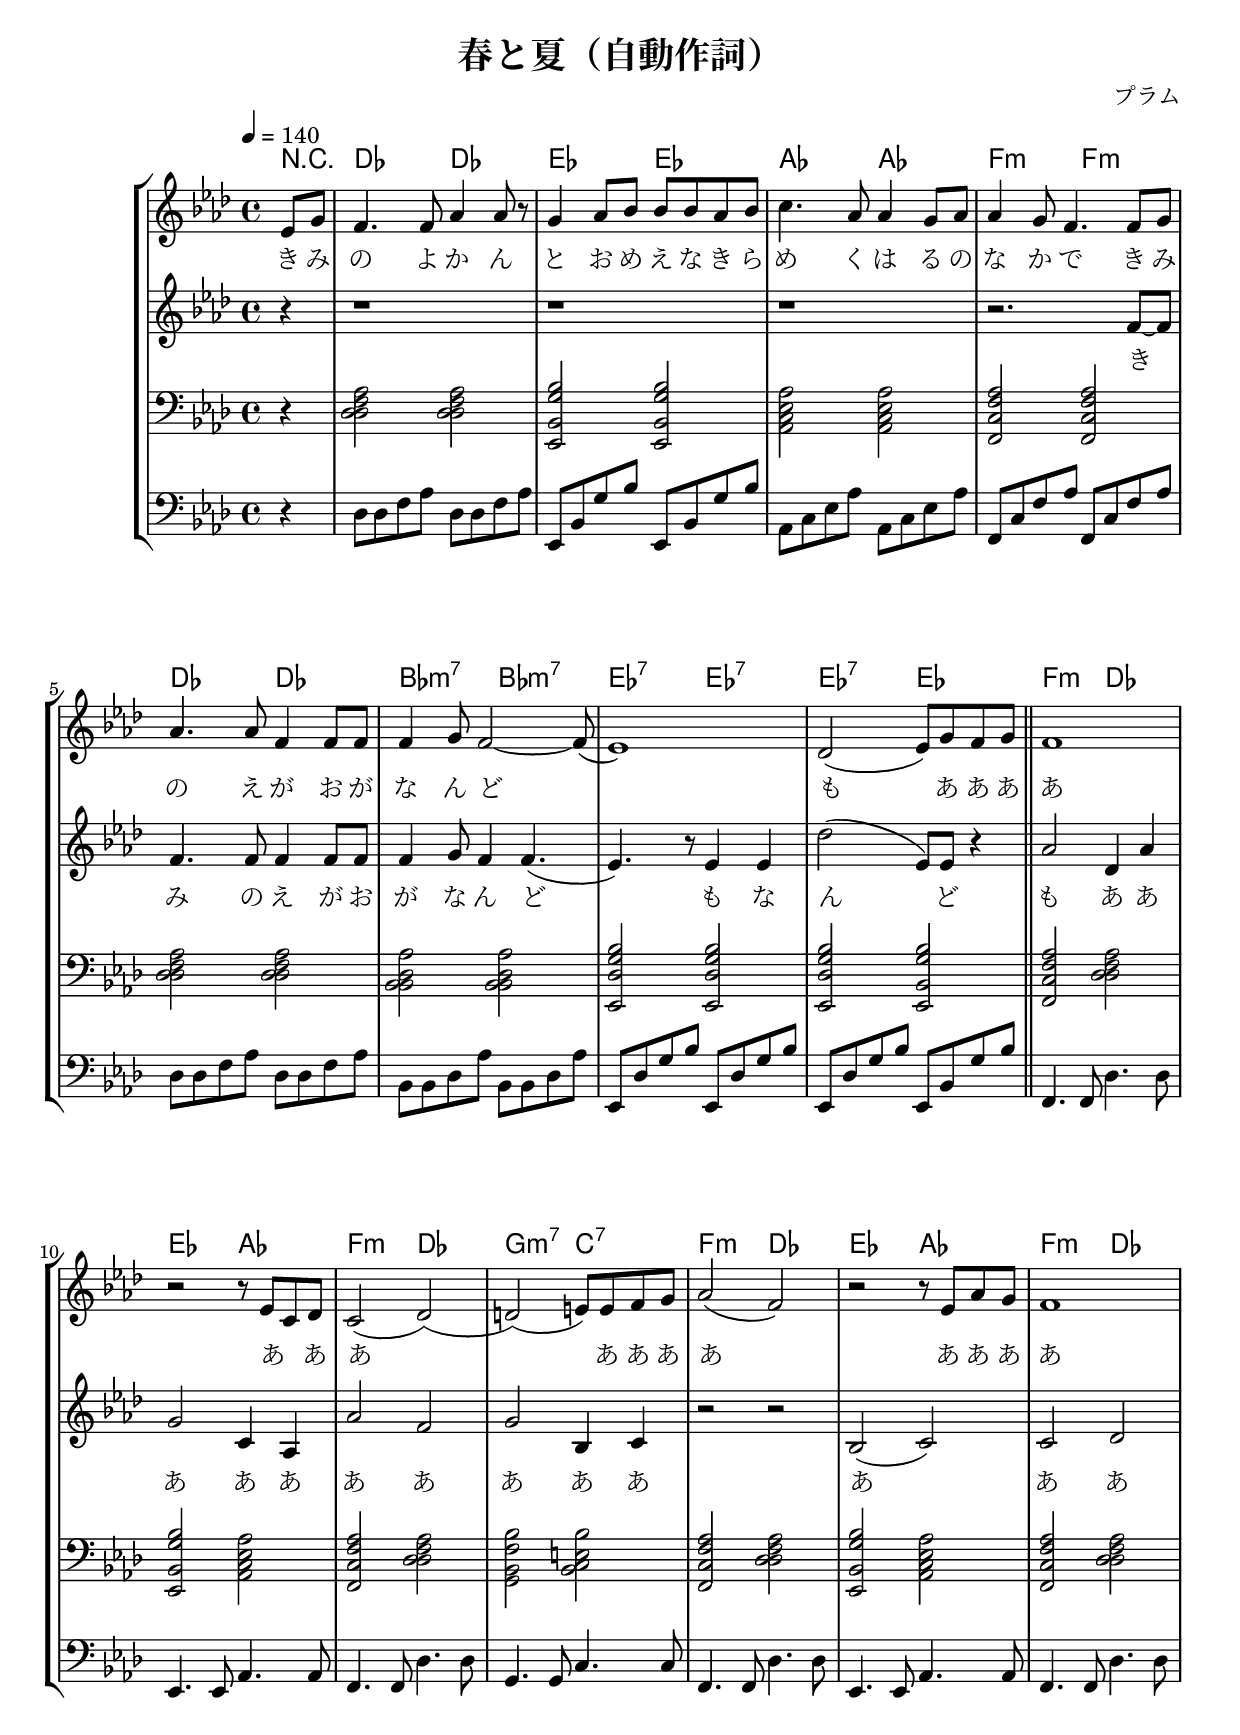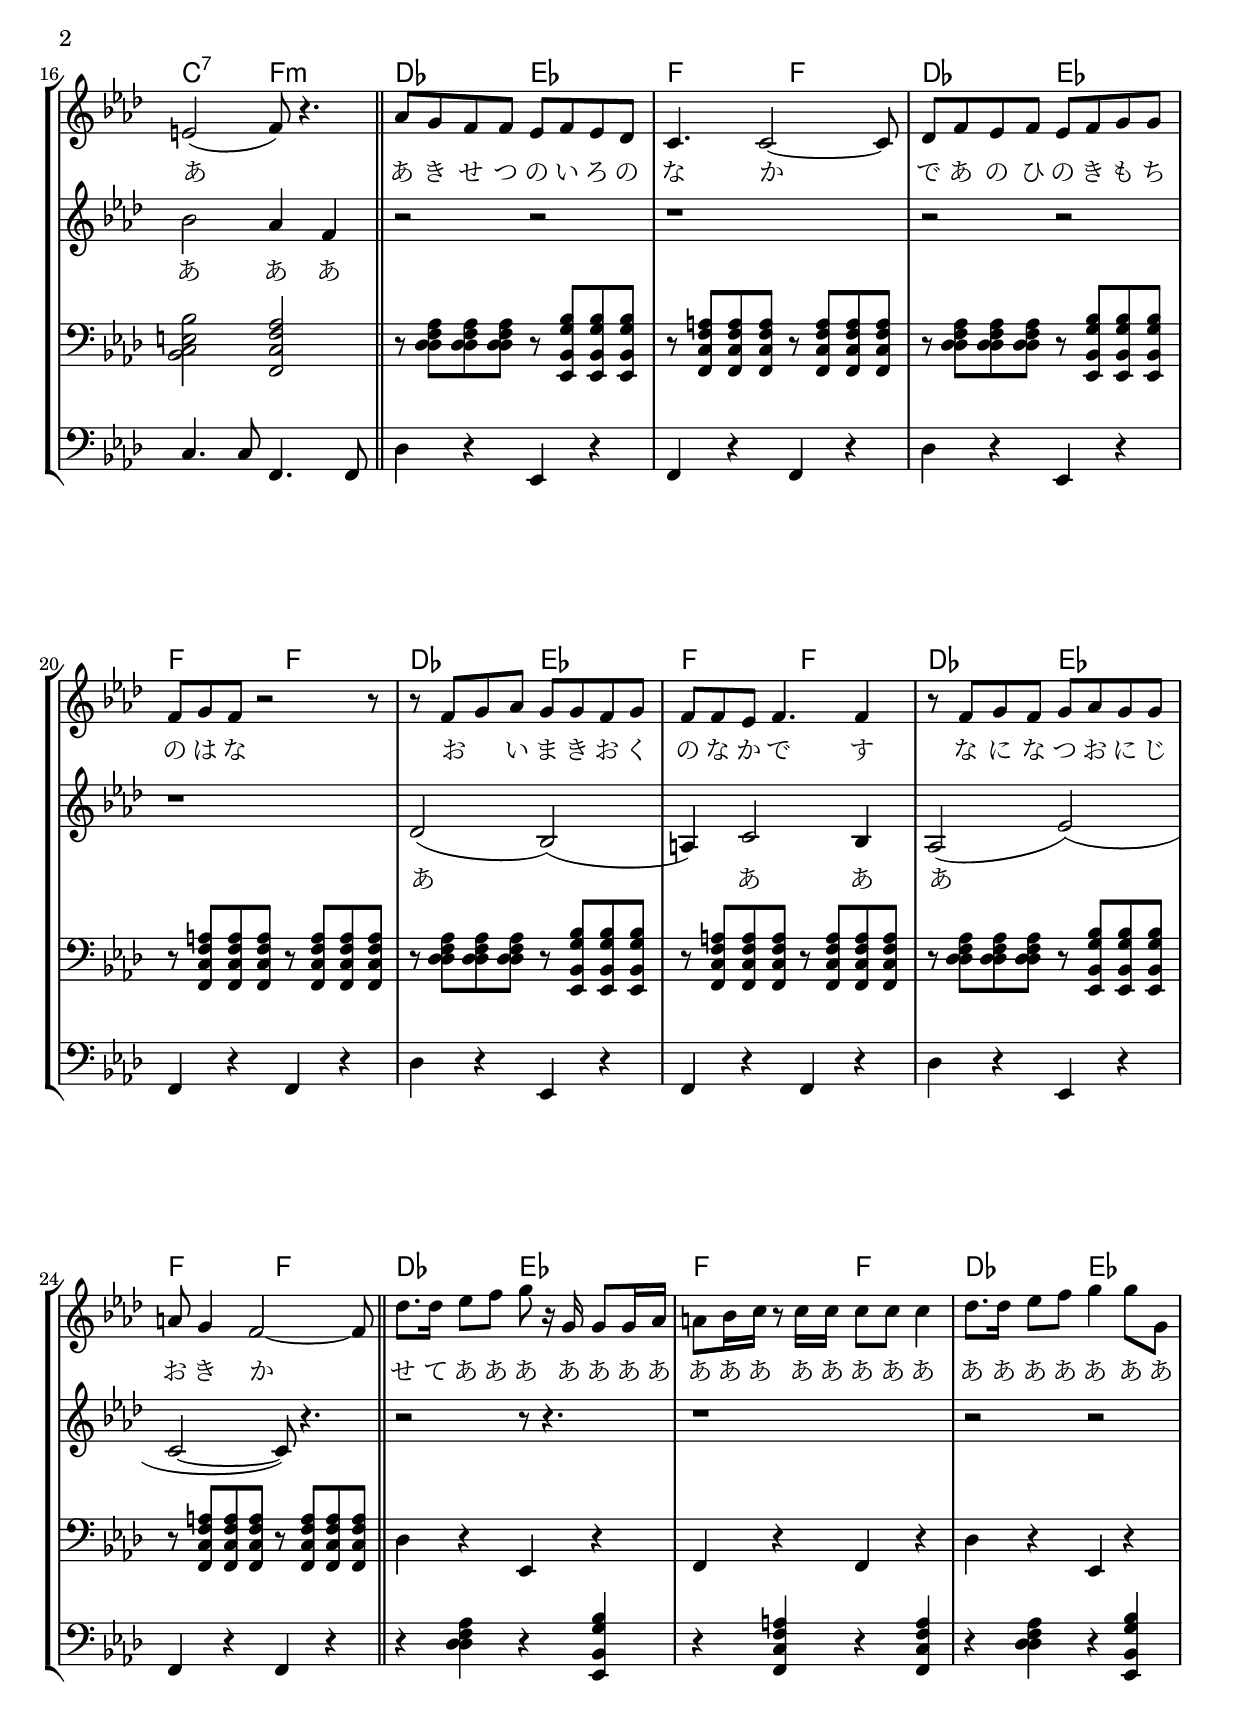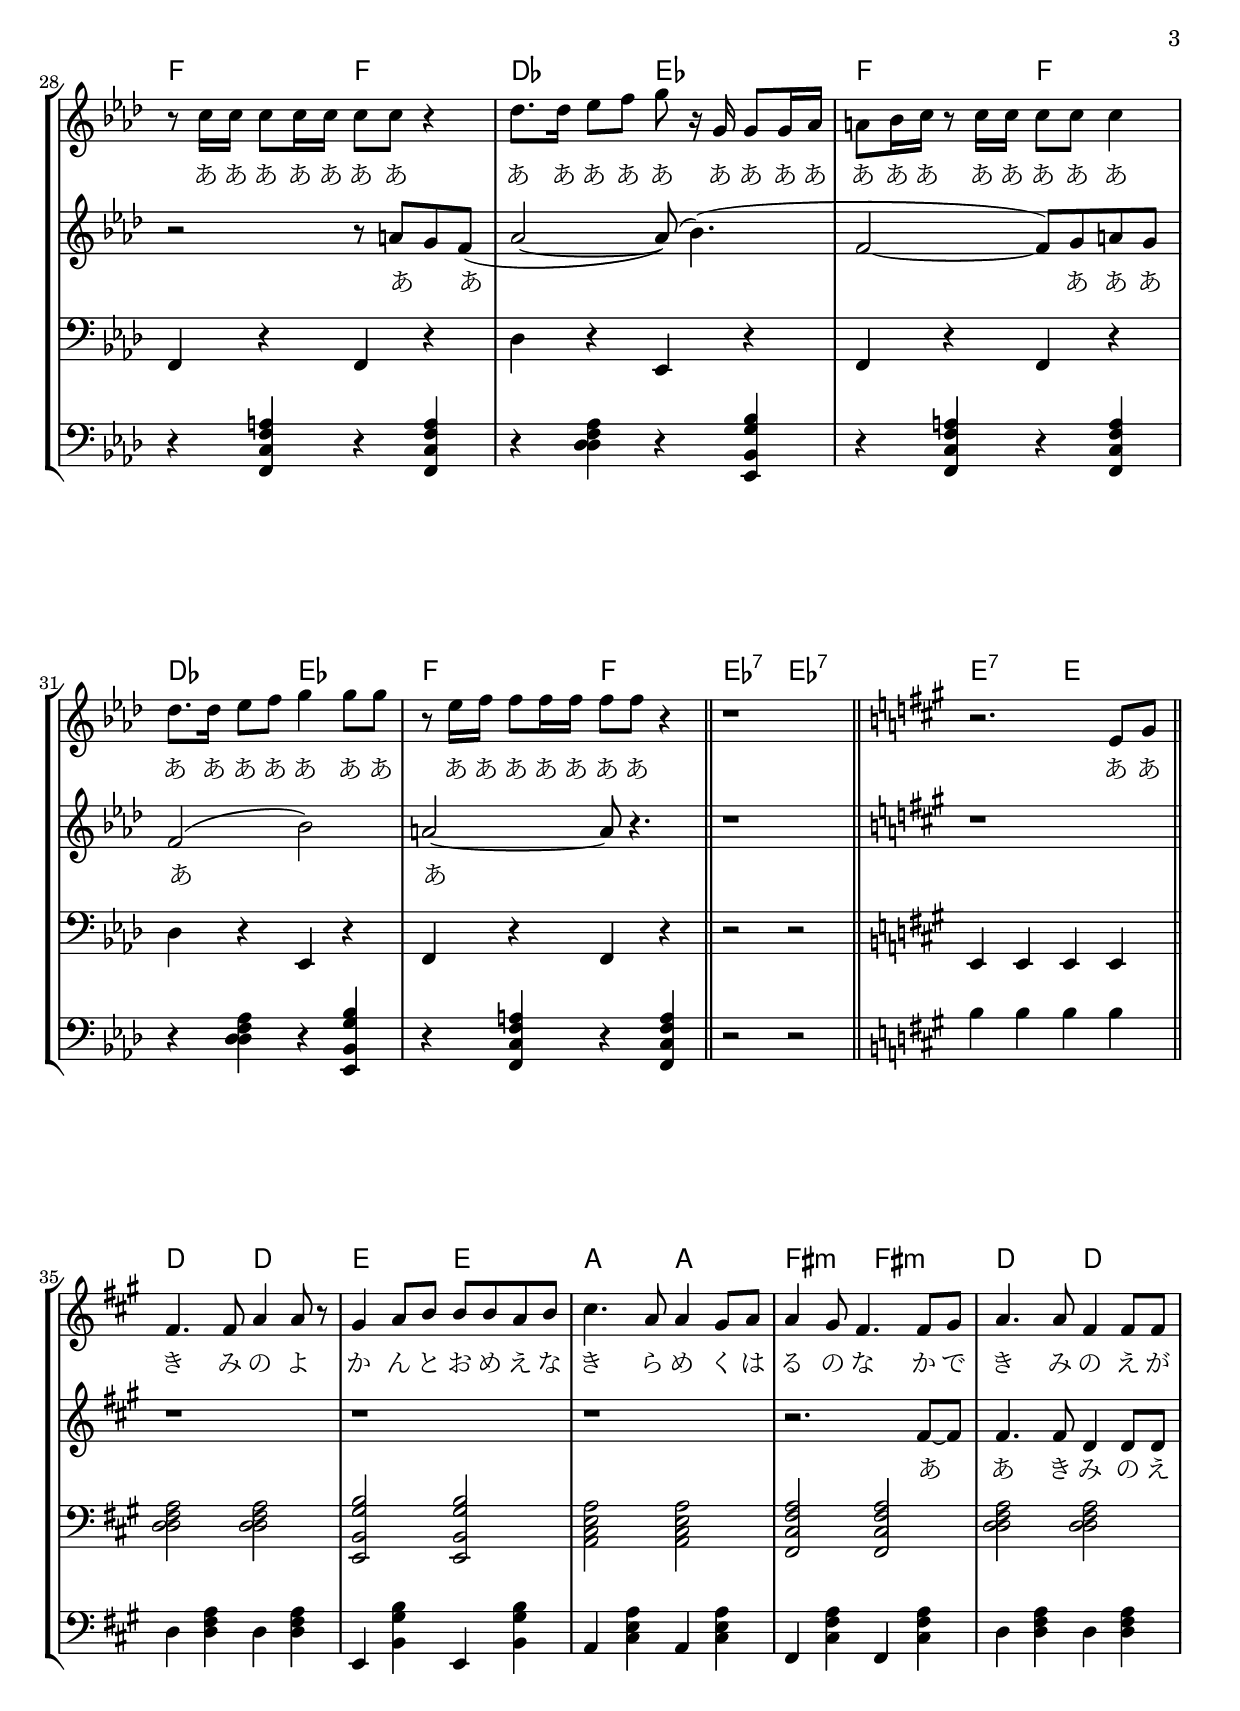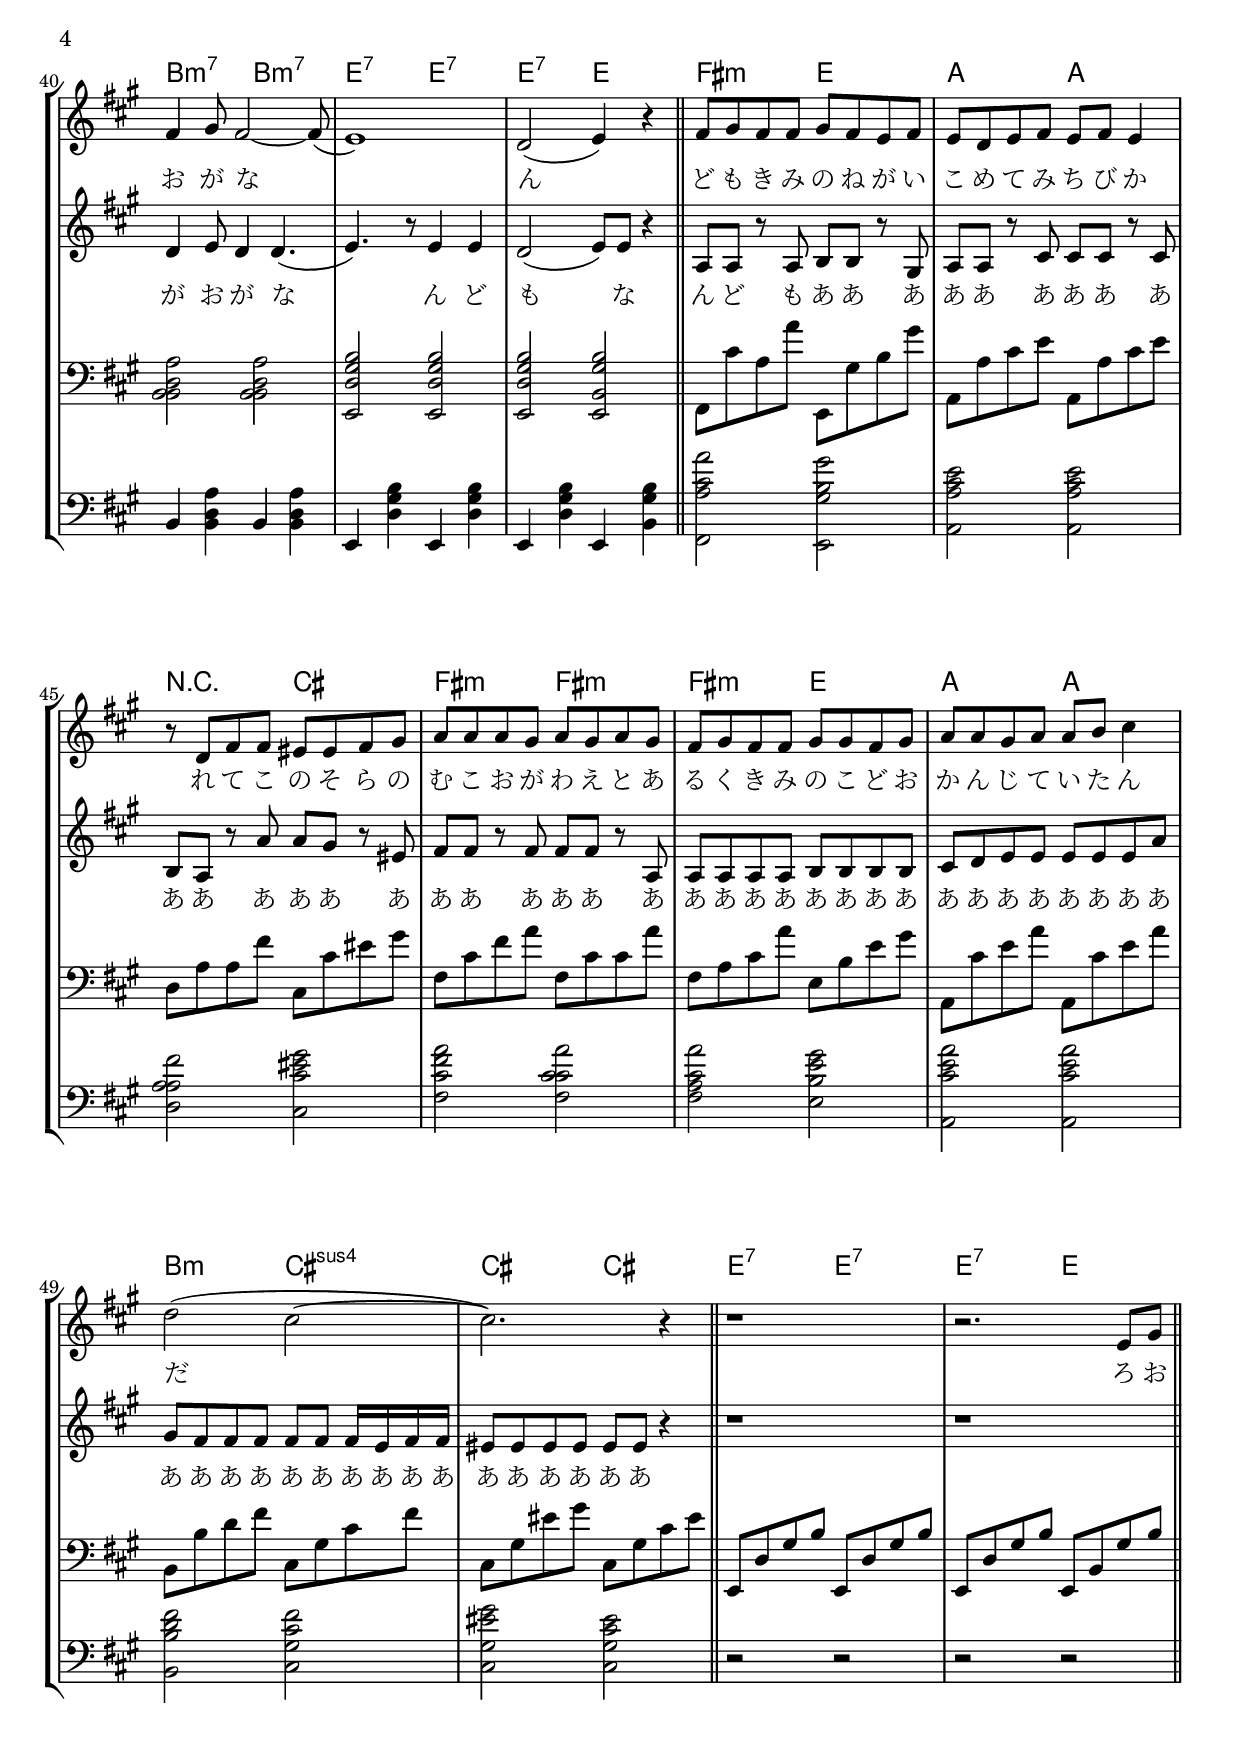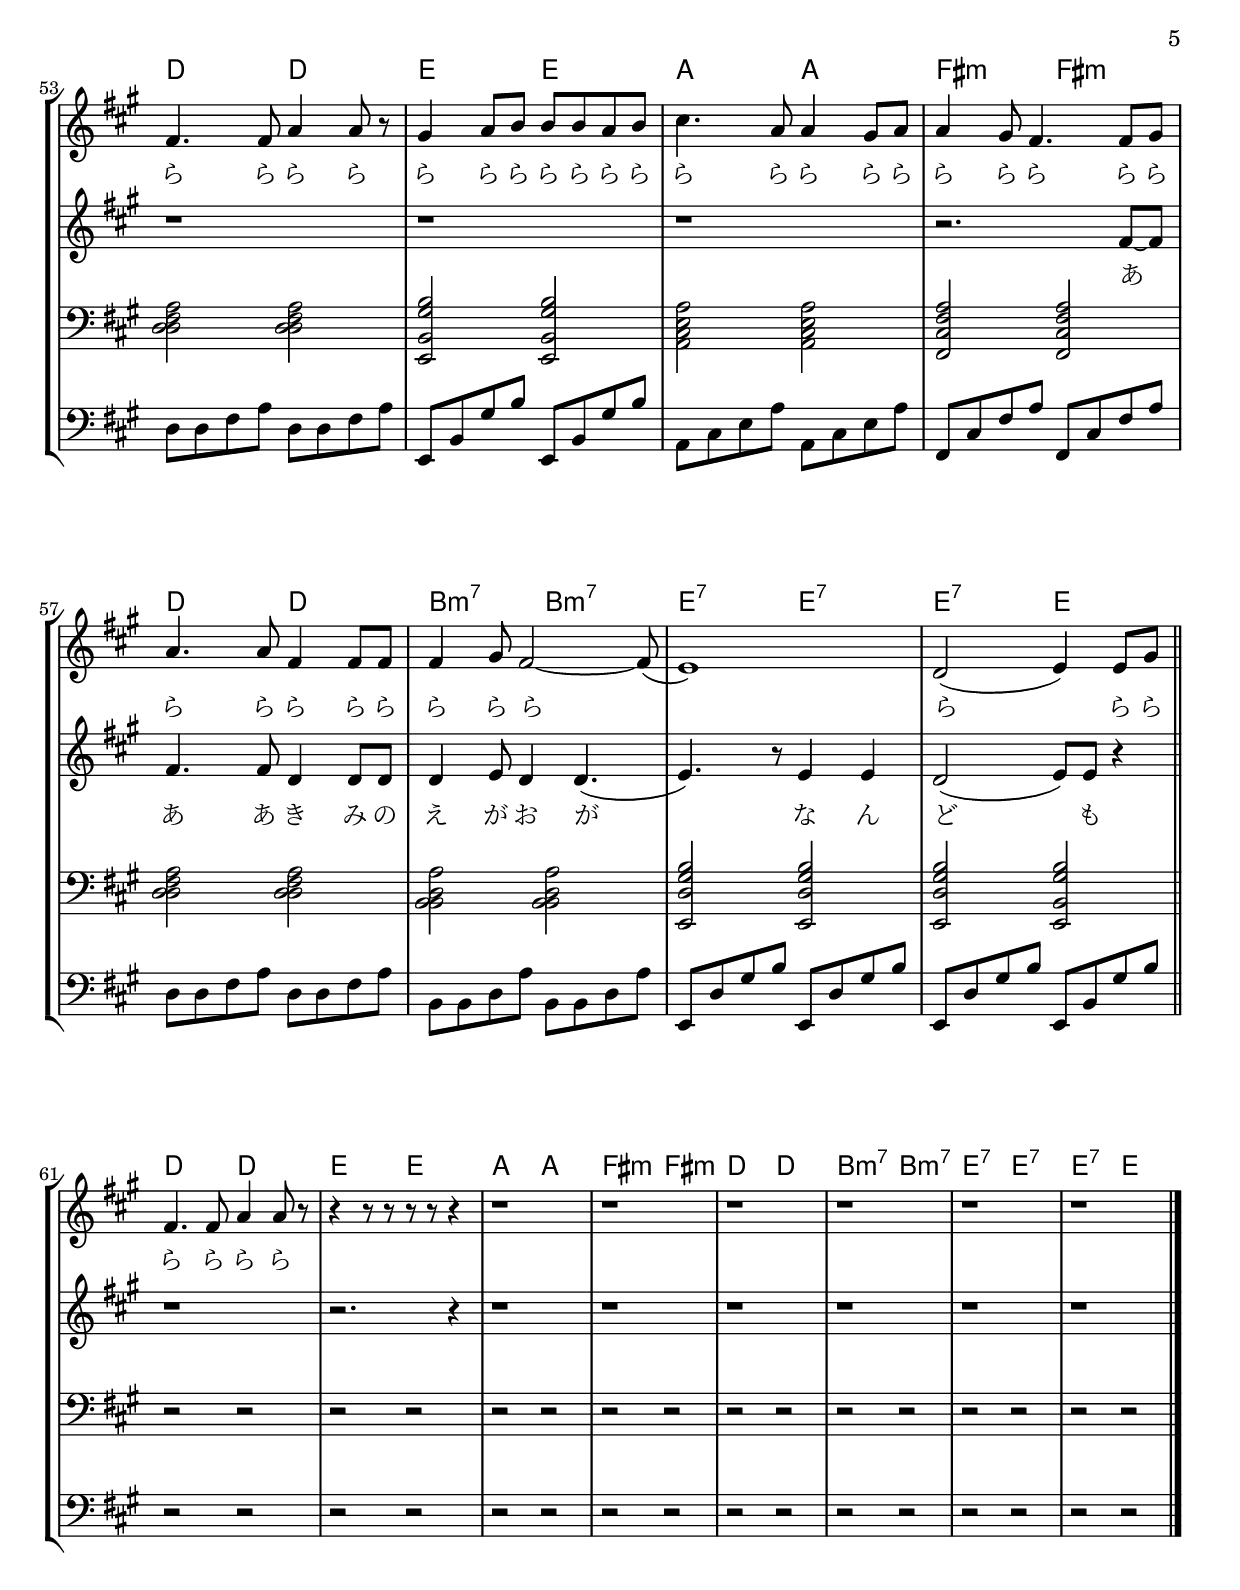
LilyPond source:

\version "2.12.1"

\header {
	title = \markup {春と夏（自動作詞）}
	composer = \markup \center-column {プラム}
}

harmony = \chordmode {
		r4des2 des es es as as f:m f:m des des bes:min7 bes:min7 es:7 es:7 es:7 es 

	f:m des es as f:m des g:min7 c:7 f:m des es as f:m des c:7 f:m 

	des es f f des es f f des es f f des es f f 

	des es f f des es f f des es f f des es f f 

	es:7 es:7 

	e:7 e 

	d d e e a a fis:m fis:m d d b:min7 b:min7 e:7 e:7 e:7 e 

	fis:m e a a r cis fis:m fis:m fis:m e a a b:m cis:sus4 cis cis 

	e:7 e:7 e:7 e 

	d d e e a a fis:m fis:m d d b:min7 b:min7 e:7 e:7 e:7 e 

	d d e e a a fis:m fis:m d d b:min7 b:min7 e:7 e:7 e:7 e 
}

melody = {
	\set Staff.midiInstrument = #"fss0.37"
	\partial 8*2
		\key as \major
	\tempo 4 = 140
es'8  g'8 
	f'4.  f'8  as'4  as'8  r8 
	g'4  as'8  bes'8  bes'8  bes'8  as'8  bes'8 
	c''4.  as'8  as'4  g'8  as'8 
	as'4  g'8  f'4.  f'8  g'8 
	as'4.  as'8  f'4  f'8  f'8 
	f'4  g'8  f'2~f'8 
	(es'1) 
	des'2  (es'8)  	\set Staff.midiInstrument = #"Violin"
	g'8  f'8  g'8 
	f'1 
	r2~r8  es'8  c'8  des'8 
	c'2  (des'2) 
	(d'2)  (e'8)  e'8  f'8  g'8 
	as'2  (f'2) 
	r2  r8  es'8  as'8  g'8 
	f'1 
	e'2  (f'8)  	r4. 	\set Staff.midiInstrument = #"fss0.37"
	as'8  g'8  f'8  f'8  es'8  f'8  es'8  des'8 
	c'4.  c'2~c'8 
	des'8  f'8  es'8  f'8  es'8  f'8  g'8  g'8 
	f'8  g'8  f'8  r2~r8 
	r8  f'8  g'8  as'8  g'8  g'8  f'8  g'8 
	f'8  f'8  es'8  f'4.  f'4 
	r8  f'8  g'8  f'8  g'8  as'8  g'8  g'8 
	a'8  g'4  f'2~f'8
	\set Staff.midiInstrument = #"Electric Grand"
	 des''8.  des''16  es''8  f''8  g''8  r16  g'16  g'8  g'16  as'16 
	a'8  bes'16  c''16  r8  c''16  c''16  c''8  c''8  c''4 
	des''8.  des''16  es''8  f''8  g''4  g''8  g'8 
	r8  c''16  c''16  c''8  c''16  c''16  c''8  c''8  r4 
	des''8.  des''16  es''8  f''8  g''8  r16  g'16  g'8  g'16  as'16 
	a'8  bes'16  c''16  r8  c''16  c''16  c''8  c''8  c''4 
	des''8.  des''16  es''8  f''8  g''4  g''8  g''8 
	r8  es''16  f''16  f''8  f''16  f''16  f''8  f''8  r4
	r1   
	\key a \major
	r2. 
	\set Staff.midiInstrument = #"fss0.37"
	e'8  gis'8 
	fis'4.  fis'8  a'4  a'8  r8 
	gis'4  a'8  b'8  b'8  b'8  a'8  b'8 
	cis''4.  a'8  a'4  gis'8  a'8 
	a'4  gis'8  fis'4.  fis'8  gis'8 
	a'4.  a'8  fis'4  fis'8  fis'8 
	fis'4  gis'8  fis'2~fis'8 
	(e'1) 
	d'2  (e'4)  	r4 	\set Staff.midiInstrument = #"fss0.37"
	fis'8  gis'8  fis'8  fis'8  gis'8  fis'8  e'8  fis'8 
	e'8  d'8  e'8  fis'8  e'8  fis'8  e'4 
	r8  d'8  fis'8  fis'8  eis'8  eis'8  fis'8  gis'8 
	a'8  a'8  a'8  gis'8  a'8  gis'8  a'8  gis'8 
	fis'8  gis'8  fis'8  fis'8  gis'8  gis'8  fis'8  gis'8 
	a'8  a'8  gis'8  a'8  a'8  b'8  cis''4 
	d''2  (cis''2~ 
	cis''2.)  	r4 	r1 | r2. 
	\set Staff.midiInstrument = #"fss0.37"
	e'8  gis'8 
	fis'4.  fis'8  a'4  a'8  r8 
	gis'4  a'8  b'8  b'8  b'8  a'8  b'8 
	cis''4.  a'8  a'4  gis'8  a'8 
	a'4  gis'8  fis'4.  fis'8  gis'8 
	a'4.  a'8  fis'4  fis'8  fis'8 
	fis'4  gis'8  fis'2~fis'8 
	(e'1) 
	d'2  (e'4)  	\set Staff.midiInstrument = #"fss0.37"
	e'8  gis'8 
	fis'4.  fis'8  a'4  a'8  r8 
	r4  r8  r8  r8  r8  	r4 r1 r1 r1 r1 r1 r1 	\bar "|."
}

words = \lyricmode {
	き  み  の  よ  か  ん  と  お  め  え  な  き  ら  め  く  は  る  の  な  か  で  き  み  の  え  が  お  が  な  ん  ど  も  
	あ  あ  あ  あ  あ  あ  あ  あ  あ  あ  あ  あ  あ  あ  あ  あ  あ  
	き  せ  つ  の  い  ろ  の  な  か  で  あ  の  ひ  の  き  も  ち  の  は  な  お  い  ま  き  お  く  の  な  か  で  す  な  に  な  つ  お  に  じ  お  き  か  せ  て  
	あ  あ  あ  あ  あ  あ  あ  あ  あ  あ  あ  あ  あ  あ  あ  あ  あ  あ  あ  あ  あ  あ  あ  あ  あ  あ  あ  あ  あ  あ  あ  あ  あ  あ  あ  あ  あ  あ  あ  あ  あ  あ  あ  あ  あ  あ  あ  あ  あ  あ  あ  あ  あ  あ  あ  あ  あ  あ  あ  あ  あ  あ  
	
	
	き  み  の  よ  か  ん  と  お  め  え  な  き  ら  め  く  は  る  の  な  か  で  き  み  の  え  が  お  が  な  ん  ど  も  
	き  み  の  ね  が  い  こ  め  て  み  ち  び  か  れ  て  こ  の  そ  ら  の  む  こ  お  が  わ  え  と  あ  る  く  き  み  の  こ  ど  お  か  ん  じ  て  い  た  ん  だ  ろ  お  
	
	ら  ら  ら  ら  ら  ら  ら  ら  ら  ら  ら  ら  ら  ら  ら  ら  ら  ら  ら  ら  ら  ら  ら  ら  ら  ら  ら  ら  ら  ら  ら  ら  
	ら  ら  ら  ら  ら  ら  
}

secondmelody = {
	\set Staff.midiInstrument = #"fss0.32"
	\partial 8*2
		\key as \major
	\tempo 4 = 140
r4 r1 ~ 
	r1 
	r1 
	 r2.  f'8  f'8 
	f'4.  f'8  f'4  f'8  f'8 
	f'4  g'8  f'4  f'4. 
	(es'4.)  r8  es'4  es'4 
	des''2  (es'8)  es'8  	r4 	\set Staff.midiInstrument = #"Viola"
	 as'2  des'4  as'4 
	g'2  c'4  as4 
	as'2  f'2 
	g'2  bes4  c'4 
	r2  r2 
	bes2  (c'2) 
	c'2  des'2 
	bes'2  as'4  f'4
	\set Staff.midiInstrument = #"Flute"
	r2  r2 
	r1 
	r2  r2 
	r1 
	des'2  (bes2) 
	(a4)  c'2  bes4 
	as2  (es'2) 
	(c'2~c'8)  	r4. 	\set Staff.midiInstrument = #"Violin"
	 r2~r8  r4. 
	r1 
	r2  r2 
	r2~r8  a'8  g'8  f'8 
	(as'2~as'8)  (bes'4.) 
	(f'2~f'8)  g'8  a'8  g'8 
	f'2  (bes'2) 
	a'2~a'8  	r4. 	r1   
	\key a \major
	r1   
	\set Staff.midiInstrument = #"fss0.32"
	r1 ~ 
	r1 
	r1 
	 r2.  fis'8  fis'8 
	fis'4.  fis'8  d'4  d'8  d'8 
	d'4  e'8  d'4  d'4. 
	(e'4.)  r8  e'4  e'4 
	d'2  (e'8)  e'8  	r4 	\set Staff.midiInstrument = #"Electric Grand"
	a8  a8  r8  a8  b8  b8  r8  gis8 
	a8  a8  r8  cis'8  cis'8  cis'8  r8  cis'8 
	b8  a8  r8  a'8  a'8  gis'8  r8  eis'8 
	fis'8  fis'8  r8  fis'8  fis'8  fis'8  r8  a8 
	a8  a8  a8  a8  b8  b8  b8  b8 
	cis'8  d'8  e'8  e'8  e'8  e'8  e'8  a'8 
	gis'8  fis'8  fis'8  fis'8  fis'8  fis'8  fis'16  e'16  fis'16  fis'16 
	eis'8  eis'8  eis'8  eis'8  eis'8  eis'8  	r4 	r1 | r1   
	\set Staff.midiInstrument = #"fss0.32"
	r1 ~ 
	r1 
	r1 
	 r2.  fis'8  fis'8 
	fis'4.  fis'8  d'4  d'8  d'8 
	d'4  e'8  d'4  d'4. 
	(e'4.)  r8  e'4  e'4 
	d'2  (e'8)  e'8  	r4 	\set Staff.midiInstrument = #"fss0.23"
	r1 ~ 
	r2.  	r4 r1 r1 r1 r1 r1 r1 	\bar "|."
}

secondwords = \lyricmode {
	き  み  の  え  が  お  が  な  ん  ど  も  な  ん  ど  も  
	あ  あ  あ  あ  あ  あ  あ  あ  あ  あ  あ  あ  あ  あ  あ  あ  あ  
	あ  あ  あ  あ  
	あ  あ  あ  あ  あ  あ  あ  あ  
	
	
	き  み  の  え  が  お  が  な  ん  ど  も  な  ん  ど  も  
	あ  あ  あ  あ  あ  あ  あ  あ  あ  あ  あ  あ  あ  あ  あ  あ  あ  あ  あ  あ  あ  あ  あ  あ  あ  あ  あ  あ  あ  あ  あ  あ  あ  あ  あ  あ  あ  あ  あ  あ  あ  あ  あ  あ  あ  あ  あ  あ  あ  あ  あ  あ  あ  あ  あ  あ  
	
	き  み  の  え  が  お  が  な  ん  ど  も  な  ん  ど  も  
	
}

tempochange = {
	\tempo 4 = 140
	r1 | r1 | r1 | r1 | r1 | r1 | r1 | r1 \bar "||"
	\tempo 4 = 140
	r1 | r1 | r1 | r1 | r1 | r1 | r1 | r1 \bar "||"
	\tempo 4 = 140
	r1 | r1 | r1 | r1 | r1 | r1 | r1 | r1 \bar "||"
	\tempo 4 = 140
	r1 | r1 | r1 | r1 | r1 | r1 | r1 | r1 \bar "||"
	\tempo 4 = 140
	r1 \bar "||"
	\tempo 4 = 140
	r1 \bar "||"
	\tempo 4 = 140
	r1 | r1 | r1 | r1 | r1 | r1 | r1 | r1 \bar "||"
	\tempo 4 = 140
	r1 | r1 | r1 | r1 | r1 | r1 | r1 | r1 \bar "||"
	\tempo 4 = 140
	r1 | r1 \bar "||"
	\tempo 4 = 140
	r1 | r1 | r1 | r1 | r1 | r1 | r1 | r1 \bar "||"
	\tempo 4 = 140
	r1 | r1 | r1 | r1 | r1 | r1 | r1 | r1 \bar "|."
}

mainacc = {
	\clef bass
	\set Staff.midiInstrument = #"Overdriven Guitar"
	\key as \major
	\tempo 4 = 140
	\partial 8*2
	r4	<des des f as>2
	<des des f as>2
	<es, bes, g bes>2
	<es, bes, g bes>2
	<as, c es as>2
	<as, c es as>2
	<f, c f as>2
	<f, c f as>2
	<des des f as>2
	<des des f as>2
	<bes, bes, des as>2
	<bes, bes, des as>2
	<es, des g bes>2
	<es, des g bes>2
	<es, des g bes>2
	<es, bes, g bes>2
	\bar "||"

	\set Staff.midiInstrument = #"Electric Grand"
	<f, c f as>2
	<des des f as>2
	<es, bes, g bes>2
	<as, c es as>2
	<f, c f as>2
	<des des f as>2
	<g, bes, f bes>2
	<c bes, e bes>2
	<f, c f as>2
	<des des f as>2
	<es, bes, g bes>2
	<as, c es as>2
	<f, c f as>2
	<des des f as>2
	<c bes, e bes>2
	<f, c f as>2
	\bar "||"

	\set Staff.midiInstrument = #"String Ensemble 1"
	r8 <des des f as>8 <des des f as>8 <des des f as>8
	r8 <es, bes, g bes>8 <es, bes, g bes>8 <es, bes, g bes>8
	r8 <f, c f a>8 <f, c f a>8 <f, c f a>8
	r8 <f, c f a>8 <f, c f a>8 <f, c f a>8
	r8 <des des f as>8 <des des f as>8 <des des f as>8
	r8 <es, bes, g bes>8 <es, bes, g bes>8 <es, bes, g bes>8
	r8 <f, c f a>8 <f, c f a>8 <f, c f a>8
	r8 <f, c f a>8 <f, c f a>8 <f, c f a>8
	r8 <des des f as>8 <des des f as>8 <des des f as>8
	r8 <es, bes, g bes>8 <es, bes, g bes>8 <es, bes, g bes>8
	r8 <f, c f a>8 <f, c f a>8 <f, c f a>8
	r8 <f, c f a>8 <f, c f a>8 <f, c f a>8
	r8 <des des f as>8 <des des f as>8 <des des f as>8
	r8 <es, bes, g bes>8 <es, bes, g bes>8 <es, bes, g bes>8
	r8 <f, c f a>8 <f, c f a>8 <f, c f a>8
	r8 <f, c f a>8 <f, c f a>8 <f, c f a>8
	\bar "||"

	\set Staff.midiInstrument = #"String Ensemble 1"
	des4 r4
	es,4 r4
	f,4 r4
	f,4 r4
	des4 r4
	es,4 r4
	f,4 r4
	f,4 r4
	des4 r4
	es,4 r4
	f,4 r4
	f,4 r4
	des4 r4
	es,4 r4
	f,4 r4
	f,4 r4
	\bar "||"

	\set Staff.midiInstrument = #"Acoustic grand"
	r2
	r2
	\bar "||"

	\set Staff.midiInstrument = #"Overdriven Guitar"
	\key a \major
	e,4 e,4
	e,4 e,4
	\bar "||"

	\set Staff.midiInstrument = #"Overdriven Guitar"
	<d d fis a>2
	<d d fis a>2
	<e, b, gis b>2
	<e, b, gis b>2
	<a, cis e a>2
	<a, cis e a>2
	<fis, cis fis a>2
	<fis, cis fis a>2
	<d d fis a>2
	<d d fis a>2
	<b, b, d a>2
	<b, b, d a>2
	<e, d gis b>2
	<e, d gis b>2
	<e, d gis b>2
	<e, b, gis b>2
	\bar "||"

	\set Staff.midiInstrument = #"Violin"
	fis,8 cis'8 a8 a'8
	e,8 gis8 b8 gis'8
	a,8 a8 cis'8 e'8
	a,8 a8 cis'8 e'8
	d8 a8 a8 fis'8
	cis8 cis'8 eis'8 gis'8
	fis8 cis'8 fis'8 a'8
	fis8 cis'8 cis'8 a'8
	fis8 a8 cis'8 a'8
	e8 b8 e'8 gis'8
	a,8 cis'8 e'8 a'8
	a,8 cis'8 e'8 a'8
	b,8 b8 d'8 fis'8
	cis8 gis8 cis'8 fis'8
	cis8 gis8 eis'8 gis'8
	cis8 gis8 cis'8 eis'8
	\bar "||"

	\set Staff.midiInstrument = #"Electric Grand"
	e,8 d8 gis8 b8
	e,8 d8 gis8 b8
	e,8 d8 gis8 b8
	e,8 b,8 gis8 b8
	\bar "||"

	\set Staff.midiInstrument = #"Overdriven Guitar"
	<d d fis a>2
	<d d fis a>2
	<e, b, gis b>2
	<e, b, gis b>2
	<a, cis e a>2
	<a, cis e a>2
	<fis, cis fis a>2
	<fis, cis fis a>2
	<d d fis a>2
	<d d fis a>2
	<b, b, d a>2
	<b, b, d a>2
	<e, d gis b>2
	<e, d gis b>2
	<e, d gis b>2
	<e, b, gis b>2
	\bar "||"

	\set Staff.midiInstrument = #"Acoustic grand"
	r2
	r2
	r2
	r2
	r2
	r2
	r2
	r2
	r2
	r2
	r2
	r2
	r2
	r2
	r2
	r2
	\bar "|."
}

subacc = {
	\clef bass
	\set Staff.midiInstrument = #"Contrabass"
	\key as \major
	\tempo 4 = 140
	\partial 8*2
	r4	des8 des8 f8 as8
	des8 des8 f8 as8
	es,8 bes,8 g8 bes8
	es,8 bes,8 g8 bes8
	as,8 c8 es8 as8
	as,8 c8 es8 as8
	f,8 c8 f8 as8
	f,8 c8 f8 as8
	des8 des8 f8 as8
	des8 des8 f8 as8
	bes,8 bes,8 des8 as8
	bes,8 bes,8 des8 as8
	es,8 des8 g8 bes8
	es,8 des8 g8 bes8
	es,8 des8 g8 bes8
	es,8 bes,8 g8 bes8
	\bar "||"

	\set Staff.midiInstrument = #"Overdriven Guitar"
	f,4.f,8
	des4.des8
	es,4.es,8
	as,4.as,8
	f,4.f,8
	des4.des8
	g,4.g,8
	c4.c8
	f,4.f,8
	des4.des8
	es,4.es,8
	as,4.as,8
	f,4.f,8
	des4.des8
	c4.c8
	f,4.f,8
	\bar "||"

	\set Staff.midiInstrument = #"Contrabass"
	des4 r4
	es,4 r4
	f,4 r4
	f,4 r4
	des4 r4
	es,4 r4
	f,4 r4
	f,4 r4
	des4 r4
	es,4 r4
	f,4 r4
	f,4 r4
	des4 r4
	es,4 r4
	f,4 r4
	f,4 r4
	\bar "||"

	\set Staff.midiInstrument = #"Contrabass"
	r4 <des des f as>4
	r4 <es, bes, g bes>4
	r4 <f, c f a>4
	r4 <f, c f a>4
	r4 <des des f as>4
	r4 <es, bes, g bes>4
	r4 <f, c f a>4
	r4 <f, c f a>4
	r4 <des des f as>4
	r4 <es, bes, g bes>4
	r4 <f, c f a>4
	r4 <f, c f a>4
	r4 <des des f as>4
	r4 <es, bes, g bes>4
	r4 <f, c f a>4
	r4 <f, c f a>4
	\bar "||"

	\set Staff.midiInstrument = #"Acoustic grand"
	r2
	r2
	\bar "||"

	\set Staff.midiInstrument = #"Overdriven Guitar"
	\key a \major
	b4 b4
	b4 b4
	\bar "||"

	\set Staff.midiInstrument = #"Contrabass"
	d4 <d fis a>4
	d4 <d fis a>4
	e,4 <b, gis b>4
	e,4 <b, gis b>4
	a,4 <cis e a>4
	a,4 <cis e a>4
	fis,4 <cis fis a>4
	fis,4 <cis fis a>4
	d4 <d fis a>4
	d4 <d fis a>4
	b,4 <b, d a>4
	b,4 <b, d a>4
	e,4 <d gis b>4
	e,4 <d gis b>4
	e,4 <d gis b>4
	e,4 <b, gis b>4
	\bar "||"

	\set Staff.midiInstrument = #"Acoustic grand"
	<fis, cis' a a'>2
	<e, gis b gis'>2
	<a, a cis' e'>2
	<a, a cis' e'>2
	<d a a fis'>2
	<cis cis' eis' gis'>2
	<fis cis' fis' a'>2
	<fis cis' cis' a'>2
	<fis a cis' a'>2
	<e b e' gis'>2
	<a, cis' e' a'>2
	<a, cis' e' a'>2
	<b, b d' fis'>2
	<cis gis cis' fis'>2
	<cis gis eis' gis'>2
	<cis gis cis' eis'>2
	\bar "||"

	\set Staff.midiInstrument = #"Acoustic grand"
	r2
	r2
	r2
	r2
	\bar "||"

	\set Staff.midiInstrument = #"Electric Grand"
	d8 d8 fis8 a8
	d8 d8 fis8 a8
	e,8 b,8 gis8 b8
	e,8 b,8 gis8 b8
	a,8 cis8 e8 a8
	a,8 cis8 e8 a8
	fis,8 cis8 fis8 a8
	fis,8 cis8 fis8 a8
	d8 d8 fis8 a8
	d8 d8 fis8 a8
	b,8 b,8 d8 a8
	b,8 b,8 d8 a8
	e,8 d8 gis8 b8
	e,8 d8 gis8 b8
	e,8 d8 gis8 b8
	e,8 b,8 gis8 b8
	\bar "||"

	\set Staff.midiInstrument = #"Acoustic grand"
	r2
	r2
	r2
	r2
	r2
	r2
	r2
	r2
	r2
	r2
	r2
	r2
	r2
	r2
	r2
	r2
	\bar "|."
}

percA = {
	\drummode {
	\partial 8*2
	r4	r1 |r1 |r1 |r1 |r1 |r1 |r1 |r1 \bar "||"
	r1  |r2. hho4  |r1  |r2. hho4  |r1  |r2. hho4  |r1  |r2. hho4  \bar "||"
	r1  |r2. hho4  |r1  |r2. hho4  |r1  |r2. hho4  |r1  |r2. hho4  \bar "||"
	hh8 hh8 hh8 hh8 hh8 hh8 hh8 hh8  |hh8 hh8 hh8 hh8 hh4 hh8 hh8  |hh8 hh8 hh8 hh8 hh8 hh8 hh8 hh8  |hh8 hh8 hh8 hh2 r8  |hh8 hh8 hh8 hh8 hh8 hh8 hh8 hh8  |hh8 hh8 hh8 hh8 hh4 hh8 hh8  |hh8 hh8 hh8 hh8 hh8 hh8 hh8 hh8  |r8 hh2. r8  \bar "||"
	r8 hh2. r8  \bar "||"
	r1  \bar "||"
	r4 hh4 hh4 hh4  |hh4 hh4 hh4 hh4  |hh4 hh4 hh4 hh4  |hh4 hh4 hh4 hh4  |r4 hh4 hh4 hh4  |hh4 hh4 hh4 hh4  |hh4 hh4 hh4 hh4  |r1  \bar "||"
	hh8 hh8 hh8 hh8 hh8 hh8 hh8 hh8  |hh8 hh8 hh8 hh8 hh4 hh8 hh8  |hh8 hh8 hh8 hh8 hh8 hh8 hh8 hh8  |hh8 hh8 hh8 hh2 r8  |hh8 hh8 hh8 hh8 hh8 hh8 hh8 hh8  |hh8 hh8 hh8 hh8 hh4 hh8 hh8  |hh8 hh8 hh8 hh8 hh8 hh8 hh8 hh8  |r8 hh2. r8  \bar "||"
	r1 |r1 \bar "||"
	r1 |r1 |r1 |r1 |r1 |r1 |r1 |r1 \bar "||"
	r1 |r1 |r1 |r1 |r1 |r1 |r1 |r1 \bar "|."
	}
}

percB = {
	\drummode {
	\partial 8*2
	r4	r1 |r1 |r1 |r1 |r1 |r1 |r1 |r1 \bar "||"
	r16 hhp16 hhp8 hhp16 hhp8 hhp2 r16  |r16 hhp16 hhp8 hhp16 hhp8 hhp2 r16  |r16 hhp16 hhp8 hhp16 hhp8 hhp2 r16  |r16 hhp16 hhp8 hhp16 hhp8 hhp2 r16  |r16 hhp16 hhp8 hhp16 hhp8 hhp2 r16  |r16 hhp16 hhp8 hhp16 hhp8 hhp2 r16  |r16 hhp16 hhp8 hhp16 hhp8 hhp2 r16  |r16 hhp16 hhp8 hhp16 hhp8 hhp2 hhp16  \bar "||"
	r16 hhp16 hhp8 hhp16 hhp8 hhp2 r16  |r16 hhp16 hhp8 hhp16 hhp8 hhp2 r16  |r16 hhp16 hhp8 hhp16 hhp8 hhp2 r16  |r16 hhp16 hhp8 hhp16 hhp8 hhp2 r16  |r16 hhp16 hhp8 hhp16 hhp8 hhp2 r16  |r16 hhp16 hhp8 hhp16 hhp8 hhp2 r16  |r16 hhp16 hhp8 hhp16 hhp8 hhp2 r16  |r16 hhp16 hhp8 hhp16 hhp8 hhp2 hhp16  \bar "||"
	r4 sn8. sn8 sn8. sn8. sn16  |r4 sn8. sn8 sn8. sn4  |r4 sn8. sn8 sn8. sn8. sn16  |r8 sn8 sn4 sn8 sn16 sn8 sn8 sn16  |r4 sn8. sn8 sn8. sn8. sn16  |r4 sn8. sn8 sn8. sn4  |r4 sn8. sn8 sn8. sn8. sn16  |r4 sn2 sn4  \bar "||"
	r4 sn2 sn4  \bar "||"
	sn16 sn16 sn16 sn16 sn16 sn16 sn16 sn16 sn16 sn16 sn16 sn16 sn16 sn16 sn16 sn16  \bar "||"
	r4 sn8 sn4. sn4  |r4 sn8 sn4. sn4  |r4 sn8 sn4. sn4  |r4 sn8 sn4. sn4  |r4 sn8 sn4. sn4  |r4 sn8 sn4. sn4  |r4 sn8 sn4. sn4  |sn16 sn16 sn16 sn16 sn16 sn16 sn16 sn16 sn16 sn16 sn16 sn16 sn16 sn16 sn16 sn16  \bar "||"
	r4 sn8. sn8 sn8. sn8. sn16  |r4 sn8. sn8 sn8. sn4  |r4 sn8. sn8 sn8. sn8. sn16  |r8 sn8 sn4 sn8 sn16 sn8 sn8 sn16  |r4 sn8. sn8 sn8. sn8. sn16  |r4 sn8. sn8 sn8. sn4  |r4 sn8. sn8 sn8. sn8. sn16  |r4 sn2 sn4  \bar "||"
	r1 |r1 \bar "||"
	r1 |r1 |r1 |r1 |r1 |r1 |r1 |r1 \bar "||"
	r1 |r1 |r1 |r1 |r1 |r1 |r1 |r1 \bar "|."
	}
}

percC = {
	\drummode {
	\partial 8*2
	r4	r1 |r1 |r1 |r1 |r1 |r1 |r1 |r1 \bar "||"
	hh8. hh8. hh2 r8  |hh8. hh8. hh2 hh8  |hh8. hh8. hh2 r8  |hh8. hh8. hh2 hh8  |hh8. hh8. hh2 r8  |hh8. hh8. hh2 hh8  |hh8. hh8. hh2 r8  |hh8. hh8. hh4 hh4 hh8  \bar "||"
	hh8. hh8. hh2 r8  |hh8. hh8. hh2 hh8  |hh8. hh8. hh2 r8  |hh8. hh8. hh2 hh8  |hh8. hh8. hh2 r8  |hh8. hh8. hh2 hh8  |hh8. hh8. hh2 r8  |hh8. hh8. hh4 hh4 hh8  \bar "||"
	bd8 bd4 bd2 bd8  |bd8 bd2 bd4.  |bd8 bd4 bd2 bd8  |bd4 r16 bd8. bd2  |bd8 bd4 bd2 bd8  |bd8 bd2 bd4.  |bd8 bd4 bd2 bd8  |bd8 bd4. bd4. bd8  \bar "||"
	bd8 bd4. bd4. bd8  \bar "||"
	bd4 bd4 bd8 bd8 bd8 bd8  \bar "||"
	bd4 bd4 bd4 bd4  |bd4 bd4 bd4 bd8 bd8  |bd4 bd4 bd4 bd4  |bd4 bd4 bd4 bd8 bd8  |bd4 bd4 bd4 bd4  |bd4 bd4 bd4 bd8 bd8  |bd4 bd4 bd4 bd4  |bd4 bd4 bd8 bd8 bd8 bd8  \bar "||"
	bd8 bd4 bd2 bd8  |bd8 bd2 bd4.  |bd8 bd4 bd2 bd8  |bd4 r16 bd8. bd2  |bd8 bd4 bd2 bd8  |bd8 bd2 bd4.  |bd8 bd4 bd2 bd8  |bd8 bd4. bd4. bd8  \bar "||"
	r1 |r1 \bar "||"
	r1 |r1 |r1 |r1 |r1 |r1 |r1 |r1 \bar "||"
	r1 |r1 |r1 |r1 |r1 |r1 |r1 |r1 \bar "|."
	}
}

percD = {
	\drummode {
	\partial 8*2
	r4	r1 |r1 |r1 |r1 |r1 |r1 |r1 |r1 \bar "||"
	r2 ss2  |r2 ss2  |r2 ss2  |r2 ss2  |r2 ss2  |r2 ss2  |r2 ss2  |r2 ss2  \bar "||"
	r2 ss2  |r2 ss2  |r2 ss2  |r2 ss2  |r2 ss2  |r2 ss2  |r2 ss2  |r2 ss2  \bar "||"
	r1  |r2 r8 hho4.  |r1  |r4. r16 hho2 r16  |r1  |r2 r8 hho4.  |r1  |r4. r16 hho2 r16  \bar "||"
	r1  \bar "||"
	r8 hhp4 hhp4 hhp4 hhp8  \bar "||"
	r8 hhp4 hhp4 hhp4 hhp8  |r8 hhp4 hhp4 hhp4 hhp8  |r8 hhp4 hhp4 hhp4 hhp8  |r8 hhp4 hhp4 hhp4 hhp8  |r8 hhp4 hhp4 hhp4 hhp8  |r8 hhp4 hhp4 hhp4 hhp8  |r8 hhp4 hhp4 hhp4 hhp8  |r8 hhp4 hhp4 hhp4 hhp8  \bar "||"
	r1  |r2 r8 hho4.  |r1  |r4. r16 hho2 r16  |r1  |r2 r8 hho4.  |r1  |r4. r16 hho2 r16  \bar "||"
	r1 |r1 \bar "||"
	r1 |r1 |r1 |r1 |r1 |r1 |r1 |r1 \bar "||"
	r1 |r1 |r1 |r1 |r1 |r1 |r1 |r1 \bar "|."
	}
}

percE = {
	\drummode {
	\partial 8*2
	r4	r1 |r1 |r1 |r1 |r1 |r1 |r1 |r1 \bar "||"
	bd2 r8 bd4 bd8  |bd4. bd4 bd4 bd8  |bd2 r8 bd4 bd8  |bd4. bd4 bd4 bd8  |bd2 r8 bd4 bd8  |bd4. bd4 bd4 bd8  |bd2 r8 bd4 bd8  |bd4. bd4 bd4.  \bar "||"
	bd2 r8 bd4 bd8  |bd4. bd4 bd4 bd8  |bd2 r8 bd4 bd8  |bd4. bd4 bd4 bd8  |bd2 r8 bd4 bd8  |bd4. bd4 bd4 bd8  |bd2 r8 bd4 bd8  |bd4. bd4 bd4.  \bar "||"
	r1 |r1 |r1 |r1 |r1 |r1 |r1 |cymc1  \bar "||"
	cymc1  \bar "||"
	cymc1  \bar "||"
	cymc1  |r1 |r1 |r1 |cymc1  |r1 |r1 |r1 \bar "||"
	r1 |r1 |r1 |r1 |r1 |r1 |r1 |cymc1  \bar "||"
	r1 |r1 \bar "||"
	r1 |r1 |r1 |r1 |r1 |r1 |r1 |r1 \bar "||"
	r1 |r1 |r1 |r1 |r1 |r1 |r1 |r1 \bar "|."
	}
}

percF = {
	\drummode {
	\partial 8*2
	r4	r1 | r1 | r1 | r1 | r1 | r1 | r1 | r1 \bar "||"
	r1 | r1 | r1 | r1 | r1 | r1 | r1 | r1 \bar "||"
	r1 | r1 | r1 | r1 | r1 | r1 | r1 | r1 \bar "||"
	r1 |r1 |r1 |r1 |r1 |r1 |r1 |r4 r16 tommh16 tommh4. tommh4  \bar "||"
	r4 r16 tommh16 tommh4. tommh4  \bar "||"
	r1 \bar "||"
	r1 | r1 | r1 | r1 | r1 | r1 | r1 | r1 \bar "||"
	r1 |r1 |r1 |r1 |r1 |r1 |r1 |r4 r16 tommh16 tommh4. tommh4  \bar "||"
	r1 | r1 \bar "||"
	r1 | r1 | r1 | r1 | r1 | r1 | r1 | r1 \bar "||"
	r1 | r1 | r1 | r1 | r1 | r1 | r1 | r1 \bar "|."
	}
}

percG = {
	\drummode {
	\partial 8*2
	r4	r1 | r1 | r1 | r1 | r1 | r1 | r1 | r1 \bar "||"
	r1 | r1 | r1 | r1 | r1 | r1 | r1 | r1 \bar "||"
	r1 | r1 | r1 | r1 | r1 | r1 | r1 | r1 \bar "||"
	r1 |r1 |r1 |r1 |r1 |r1 |r1 |r4. r16 tomml4. tomml8.  \bar "||"
	r4. r16 tomml4. tomml8.  \bar "||"
	r1 \bar "||"
	r1 | r1 | r1 | r1 | r1 | r1 | r1 | r1 \bar "||"
	r1 |r1 |r1 |r1 |r1 |r1 |r1 |r4. r16 tomml4. tomml8.  \bar "||"
	r1 | r1 \bar "||"
	r1 | r1 | r1 | r1 | r1 | r1 | r1 | r1 \bar "||"
	r1 | r1 | r1 | r1 | r1 | r1 | r1 | r1 \bar "|."
	}
}

percH = {
	\drummode {
	\partial 8*2
	r4	r1 | r1 | r1 | r1 | r1 | r1 | r1 | r1 \bar "||"
	r1 | r1 | r1 | r1 | r1 | r1 | r1 | r1 \bar "||"
	r1 | r1 | r1 | r1 | r1 | r1 | r1 | r1 \bar "||"
	r1 |r1 |r1 |r1 |r1 |r1 |r1 |r2 r16 toml8 toml4 r16  \bar "||"
	r2 r16 toml8 toml4 r16  \bar "||"
	r1 \bar "||"
	r1 | r1 | r1 | r1 | r1 | r1 | r1 | r1 \bar "||"
	r1 |r1 |r1 |r1 |r1 |r1 |r1 |r2 r16 toml8 toml4 r16  \bar "||"
	r1 | r1 \bar "||"
	r1 | r1 | r1 | r1 | r1 | r1 | r1 | r1 \bar "||"
	r1 | r1 | r1 | r1 | r1 | r1 | r1 | r1 \bar "|."
	}
}

percI = {
	\drummode {
	\partial 8*2
	r4	r1 | r1 | r1 | r1 | r1 | r1 | r1 | r1 \bar "||"
	r1 | r1 | r1 | r1 | r1 | r1 | r1 | r1 \bar "||"
	r1 | r1 | r1 | r1 | r1 | r1 | r1 | r1 \bar "||"
	r1 |r1 |r1 |r1 |r1 |r1 |r1 |r2 r8 tomfh4 tomfh8  \bar "||"
	r2 r8 tomfh4 tomfh8  \bar "||"
	r1 \bar "||"
	r1 | r1 | r1 | r1 | r1 | r1 | r1 | r1 \bar "||"
	r1 |r1 |r1 |r1 |r1 |r1 |r1 |r2 r8 tomfh4 tomfh8  \bar "||"
	r1 | r1 \bar "||"
	r1 | r1 | r1 | r1 | r1 | r1 | r1 | r1 \bar "||"
	r1 | r1 | r1 | r1 | r1 | r1 | r1 | r1 \bar "|."
	}
}

\score {
	<<
		\new StaffGroup <<
			\new ChordNames {\harmony}
			\new Voice = "melody" {\melody}
			\new Lyrics \lyricsto "melody" \words
			\new Voice = "secondmelody" {\secondmelody}
			\new Lyrics \lyricsto "secondmelody" \secondwords
			\new Staff = "mainacc" {\mainacc}
			\new Staff = "subacc" {\subacc}
		>>
	>>
	\layout { }
}
